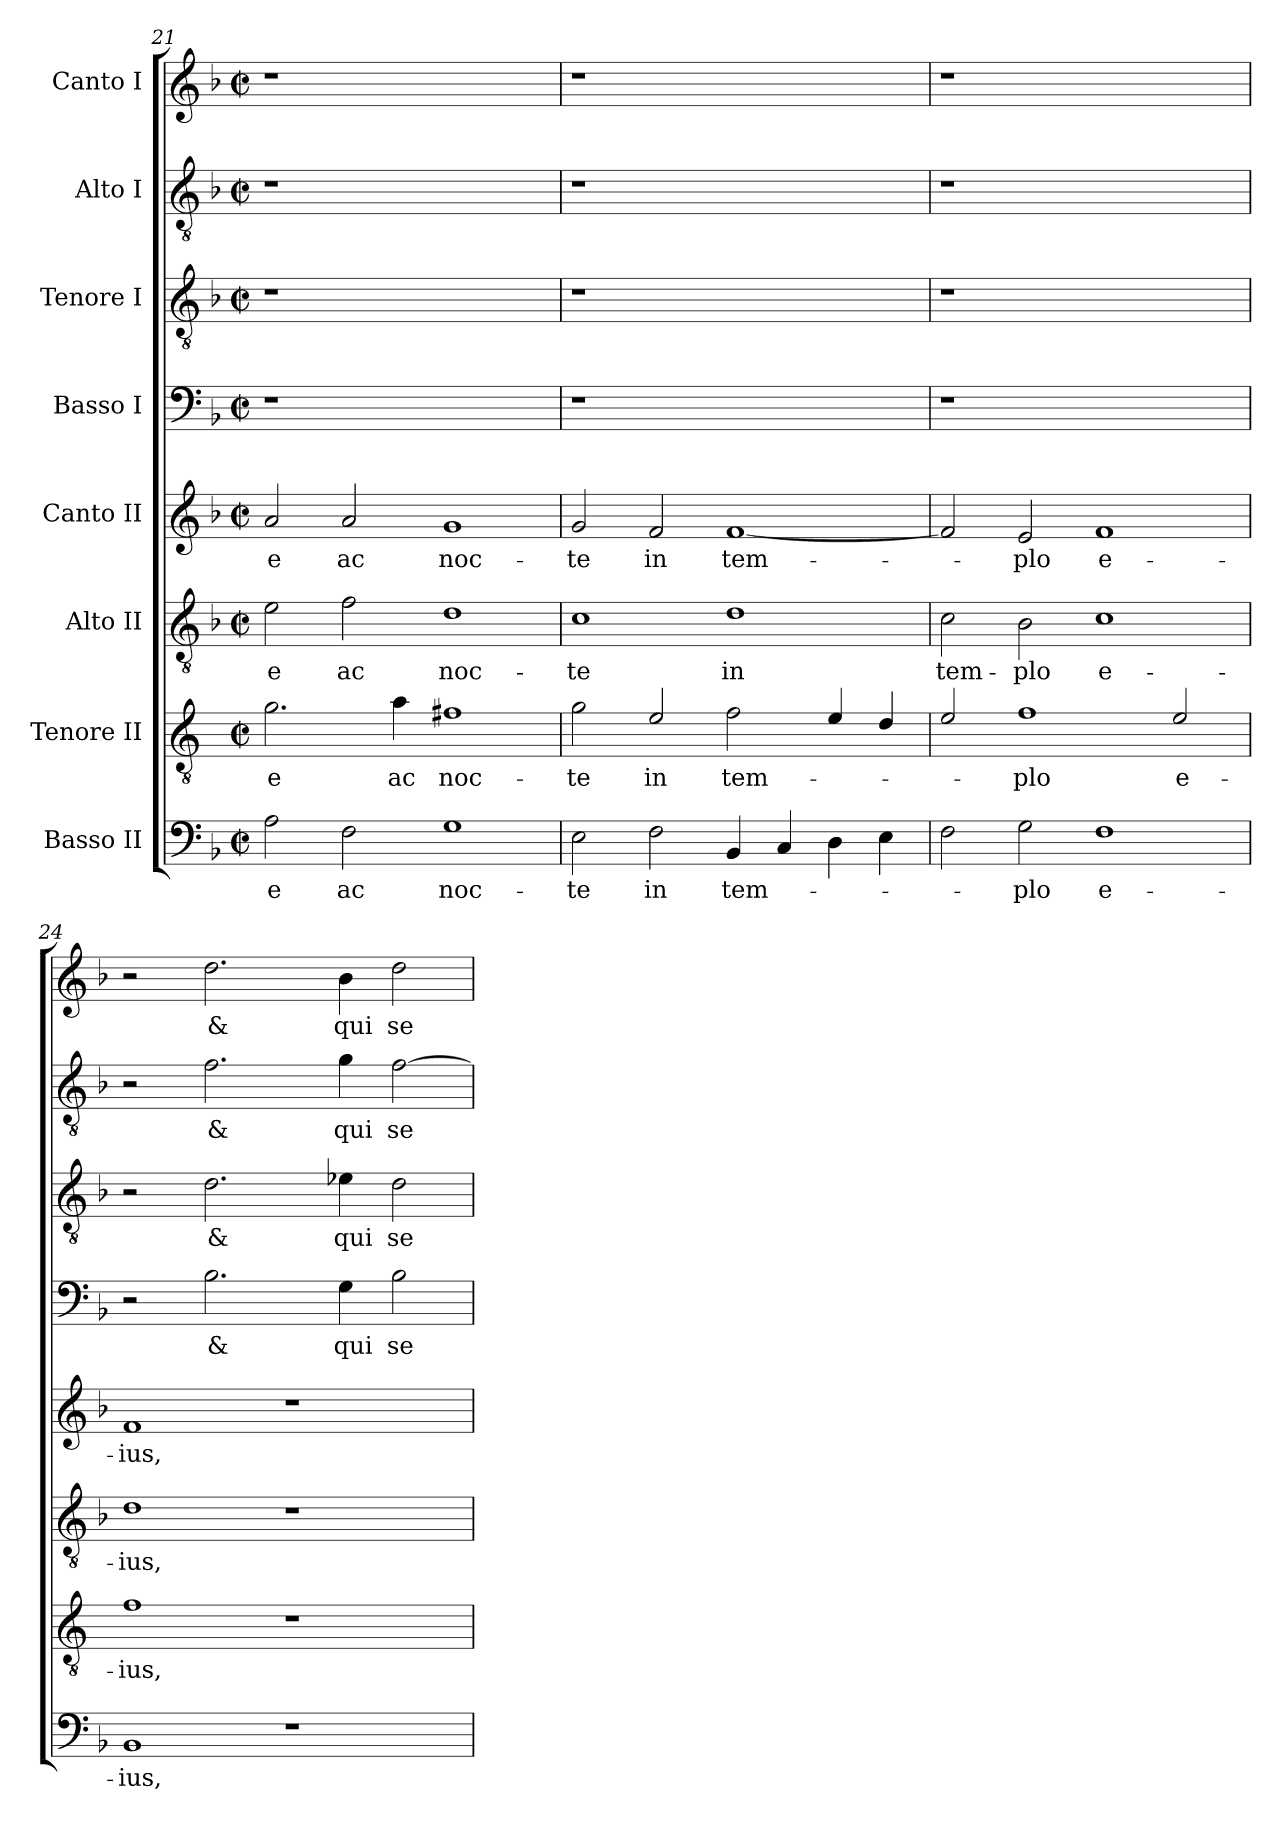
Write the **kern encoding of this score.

**kern	**text	**kern	**text	**kern	**text	**kern	**text	**kern	**text	**kern	**text	**kern	**text	**kern	**text
*part8	*part8	*part7	*part7	*part6	*part6	*part5	*part5	*part4	*part4	*part3	*part3	*part2	*part2	*part1	*part1
*staff8	*staff8	*staff7	*staff7	*staff6	*staff6	*staff5	*staff5	*staff4	*staff4	*staff3	*staff3	*staff2	*staff2	*staff1	*staff1
*I"Basso II	*	*I"Tenore II	*	*I"Alto II	*	*I"Canto II	*	*I"Basso I	*	*I"Tenore I	*	*I"Alto I	*	*I"Canto I	*
*clefF4	*	*clefGv2	*	*clefGv2	*	*clefG2	*	*clefF4	*	*clefGv2	*	*clefGv2	*	*clefG2	*
*	*	*ITrd4c7	*	*	*	*	*	*	*	*	*	*	*	*	*
*k[b-]	*	*k[b-]	*	*k[b-]	*	*k[b-]	*	*k[b-]	*	*k[b-]	*	*k[b-]	*	*k[b-]	*
*d:	*	*d:	*	*d:	*	*d:	*	*d:	*	*d:	*	*d:	*	*d:	*
*M2/2	*	*M2/2	*	*M2/2	*	*M2/2	*	*M2/2	*	*M2/2	*	*M2/2	*	*M2/2	*
*met(c|)	*	*met(c|)	*	*met(c|)	*	*met(c|)	*	*met(c|)	*	*met(c|)	*	*met(c|)	*	*met(c|)	*
=21	=21	=21	=21	=21	=21	=21	=21	=21	=21	=21	=21	=21	=21	=21	=21
!	!LO:LY:b	!	!LO:LY:b	!	!LO:LY:b	!	!LO:LY:b	!	!	!	!	!	!	!	!
2A\	-e	2.c\	-e	2e\	-e	2a/	-e	1r	.	1r	.	1r	.	1r	.
!	!LO:LY:b	!	!	!	!LO:LY:b	!	!LO:LY:b	!	!	!	!	!	!	!	!
2F\	ac	.	.	2f\	ac	2a/	ac	.	.	.	.	.	.	.	.
!	!	!	!LO:LY:b	!	!	!	!	!	!	!	!	!	!	!	!
.	.	4d\	ac	.	.	.	.	.	.	.	.	.	.	.	.
!	!LO:LY:b	!	!LO:LY:b	!	!LO:LY:b	!	!LO:LY:b	!	!	!	!	!	!	!	!
1G	noc-	1Bn	noc-	1d	noc-	1g	noc-	1ryy	.	1ryy	.	1ryy	.	1ryy	.
=22	=22	=22	=22	=22	=22	=22	=22	=22	=22	=22	=22	=22	=22	=22	=22
!	!LO:LY:b	!	!LO:LY:b	!	!LO:LY:b	!	!LO:LY:b	!	!	!	!	!	!	!	!
2E\	-te	2c\	-te	1c	-te	2g/	-te	1r	.	1r	.	1r	.	1r	.
!	!LO:LY:b	!	!LO:LY:b	!	!	!	!LO:LY:b	!	!	!	!	!	!	!	!
2F\	in	2A/	in	.	.	2f/	in	.	.	.	.	.	.	.	.
!	!LO:LY:b	!	!LO:LY:b	!	!LO:LY:b	!	!LO:LY:b	!	!	!	!	!	!	!	!
4BB-/	tem-	2B-\	tem-	1d	in	[1f	tem-	1ryy	.	1ryy	.	1ryy	.	1ryy	.
4C/	.	.	.	.	.	.	.	.	.	.	.	.	.	.	.
4D\	.	4A/	.	.	.	.	.	.	.	.	.	.	.	.	.
4E\	.	4G/	.	.	.	.	.	.	.	.	.	.	.	.	.
=23	=23	=23	=23	=23	=23	=23	=23	=23	=23	=23	=23	=23	=23	=23	=23
!	!	!	!	!	!LO:LY:b	!	!	!	!	!	!	!	!	!	!
2F\	.	2A/	.	2c\	tem-	2f/]	.	1r	.	1r	.	1r	.	1r	.
!	!LO:LY:b	!	!LO:LY:b	!	!LO:LY:b	!	!LO:LY:b	!	!	!	!	!	!	!	!
2G\	-plo	1B-	-plo	2B-\	-plo	2e/	-plo	.	.	.	.	.	.	.	.
!	!LO:LY:b	!	!	!	!LO:LY:b	!	!LO:LY:b	!	!	!	!	!	!	!	!
1F	e-	.	.	1c	e-	1f	e-	1ryy	.	1ryy	.	1ryy	.	1ryy	.
!	!	!	!LO:LY:b	!	!	!	!	!	!	!	!	!	!	!	!
.	.	2A/	e-	.	.	.	.	.	.	.	.	.	.	.	.
=24	=24	=24	=24	=24	=24	=24	=24	=24	=24	=24	=24	=24	=24	=24	=24
!	!LO:LY:b	!	!LO:LY:b	!	!LO:LY:b	!	!LO:LY:b	!	!	!	!	!	!	!	!
1BB-	-ius,	1B-	-ius,	1d	-ius,	1f	-ius,	2r	.	2r	.	2r	.	2r	.
!	!	!	!	!	!	!	!	!	!LO:LY:b	!	!LO:LY:b	!	!LO:LY:b	!	!LO:LY:b
.	.	.	.	.	.	.	.	2.B-\	&	2.d\	&	2.f\	&	2.dd\	&
1r	.	1r	.	1r	.	1r	.	.	.	.	.	.	.	.	.
!	!	!	!	!	!	!	!	!	!LO:LY:b	!	!LO:LY:b	!	!LO:LY:b	!	!LO:LY:b
.	.	.	.	.	.	.	.	4G\	qui	4e-X\	qui	4g\	qui	4b-\	qui
!	!	!	!	!	!	!	!	!	!LO:LY:b	!	!LO:LY:b	!	!LO:LY:b	!	!LO:LY:b
.	.	.	.	.	.	.	.	2B-\	se-	2d\	se-	[2f\	se-	2dd\	se-
=	=	=	=	=	=	=	=	=	=	=	=	=	=	=	=
*-	*-	*-	*-	*-	*-	*-	*-	*-	*-	*-	*-	*-	*-	*-	*-
